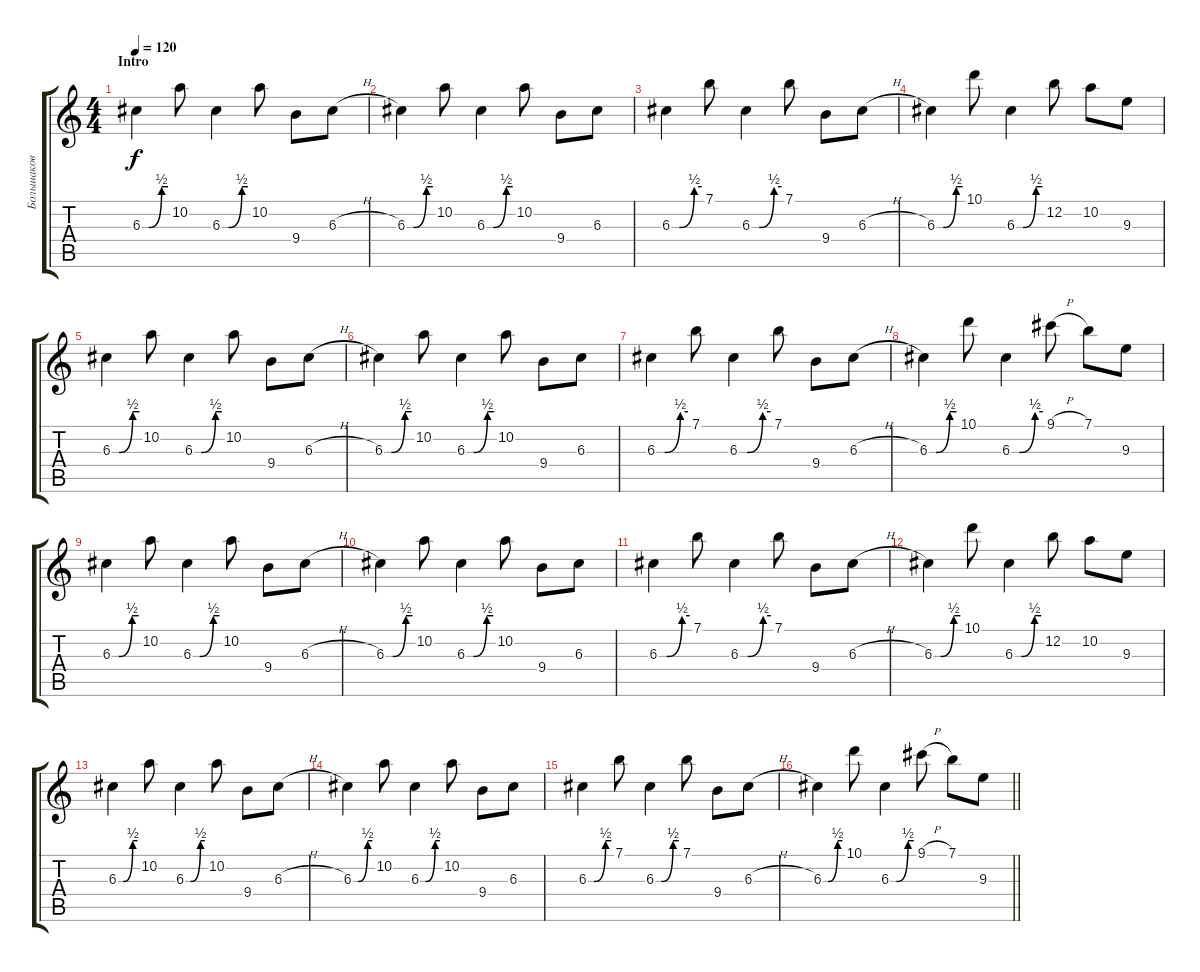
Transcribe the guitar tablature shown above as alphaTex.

\track ("Большаков Михаил ( Соло гитара )" "Большаков ") {instrument overdrivenguitar}
\staff {score tabs}
\tuning (E4 B3 G3 D3 A2 E2) {hide}
\ts (4 4)
\section ("" "Intro")
\tempo 120
\clef g2
\ks c
6.3{be (custom 0 0 15 0 45 2 60 2)}.4{dy f instrument overdrivenguitar} 10.2.8 6.3{be (custom 0 0 15 0 46 2 60 2)}.4 10.2.8 9.4.8 6.3{h}.8 |
6.3{be (custom 0 0 15 0 45 2 60 2)}.4 10.2.8 6.3{be (custom 0 0 15 0 45 2 60 2)}.4 10.2.8 9.4.8 6.3.8 |
6.3{be (custom 0 0 15 0 45 2 60 2)}.4 7.1.8 6.3{be (custom 0 0 15 0 45 2 60 2)}.4 7.1.8 9.4.8 6.3{h}.8 |
6.3{be (custom 0 0 15 0 45 2 60 2)}.4 10.1.8 6.3{be (custom 0 0 15 0 45 2 60 2)}.4 12.2.8 10.2.8 9.3.8 |
6.3{be (custom 0 0 15 0 45 2 60 2)}.4 10.2.8 6.3{be (custom 0 0 15 0 46 2 60 2)}.4 10.2.8 9.4.8 6.3{h}.8 |
6.3{be (custom 0 0 15 0 45 2 60 2)}.4 10.2.8 6.3{be (custom 0 0 15 0 45 2 60 2)}.4 10.2.8 9.4.8 6.3.8 |
6.3{be (custom 0 0 15 0 45 2 60 2)}.4 7.1.8 6.3{be (custom 0 0 15 0 45 2 60 2)}.4 7.1.8 9.4.8 6.3{h}.8 |
6.3{be (custom 0 0 15 0 45 2 60 2)}.4 10.1.8 6.3{be (custom 0 0 15 0 45 2 60 2)}.4 9.1{h}.8 7.1.8 9.3.8 |
6.3{be (custom 0 0 15 0 45 2 60 2)}.4 10.2.8 6.3{be (custom 0 0 15 0 46 2 60 2)}.4 10.2.8 9.4.8 6.3{h}.8 |
6.3{be (custom 0 0 15 0 45 2 60 2)}.4 10.2.8 6.3{be (custom 0 0 15 0 45 2 60 2)}.4 10.2.8 9.4.8 6.3.8 |
6.3{be (custom 0 0 15 0 45 2 60 2)}.4 7.1.8 6.3{be (custom 0 0 15 0 45 2 60 2)}.4 7.1.8 9.4.8 6.3{h}.8 |
6.3{be (custom 0 0 15 0 45 2 60 2)}.4 10.1.8 6.3{be (custom 0 0 15 0 45 2 60 2)}.4 12.2.8 10.2.8 9.3.8 |
6.3{be (custom 0 0 15 0 45 2 60 2)}.4 10.2.8 6.3{be (custom 0 0 15 0 46 2 60 2)}.4 10.2.8 9.4.8 6.3{h}.8 |
6.3{be (custom 0 0 15 0 45 2 60 2)}.4 10.2.8 6.3{be (custom 0 0 15 0 45 2 60 2)}.4 10.2.8 9.4.8 6.3.8 |
6.3{be (custom 0 0 15 0 45 2 60 2)}.4 7.1.8 6.3{be (custom 0 0 15 0 45 2 60 2)}.4 7.1.8 9.4.8 6.3{h}.8 |
\barLineRight lightlight
6.3{be (custom 0 0 15 0 45 2 60 2)}.4 10.1.8 6.3{be (custom 0 0 15 0 45 2 60 2)}.4 9.1{h}.8 7.1.8 9.3.8
